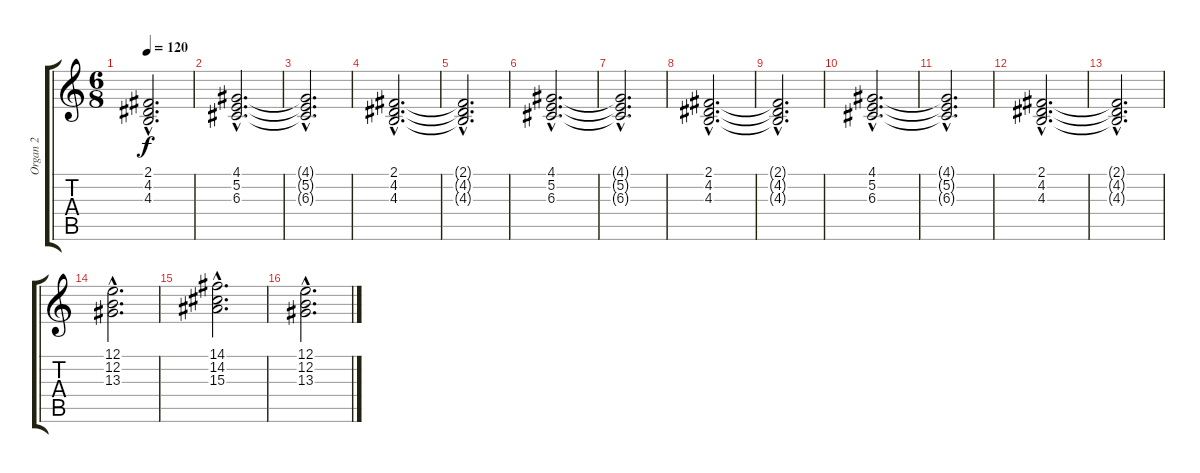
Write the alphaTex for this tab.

\track ("Organ 2" "Organ 2") {instrument percussiveorgan}
\staff {score tabs}
\tuning (E4 B3 G3 D3 A2 E2) {hide}
\ts (6 8)
\tempo 120
\clef g2
\ks c
(2.1{hac t} 4.2{hac t} 4.3{hac t}).2{d dy f} |
(4.1{hac} 5.2{hac} 6.3{hac}).2{d} |
(4.1{hac t} 5.2{hac t} 6.3{hac t}).2{d} |
(2.1{hac} 4.2{hac} 4.3{hac}).2{d} |
(2.1{hac t} 4.2{hac t} 4.3{hac t}).2{d} |
(4.1{hac} 5.2{hac} 6.3{hac}).2{d} |
(4.1{hac t} 5.2{hac t} 6.3{hac t}).2{d} |
(2.1{hac} 4.2{hac} 4.3{hac}).2{d} |
(2.1{hac t} 4.2{hac t} 4.3{hac t}).2{d} |
(4.1{hac} 5.2{hac} 6.3{hac}).2{d} |
(4.1{hac t} 5.2{hac t} 6.3{hac t}).2{d} |
(2.1{hac} 4.2{hac} 4.3{hac}).2{d} |
(2.1{hac t} 4.2{hac t} 4.3{hac t}).2{d} |
(12.1{hac} 12.2{hac} 13.3{hac}).2{d} |
(14.1{hac} 14.2{hac} 15.3{hac}).2{d} |
(12.1{hac} 12.2{hac} 13.3{hac}).2{d}
